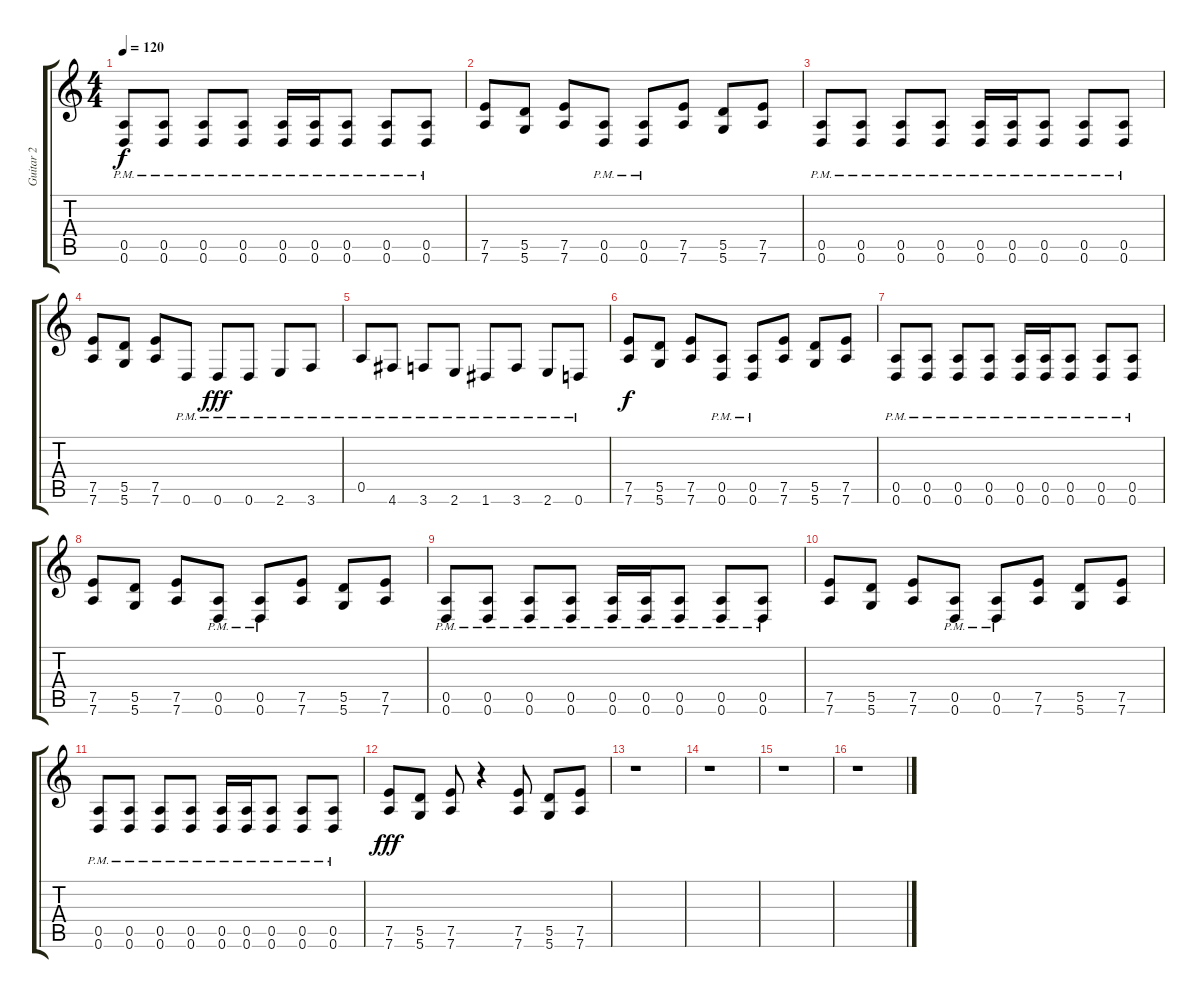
\track ("Guitar 2" "Guitar 2") {instrument distortionguitar}
\staff {score tabs}
\tuning (E4 B3 G3 D3 A2 D2) {hide}
\ts (4 4)
\tempo 120
\clef g2
\ks c
(0.5{pm} 0.6{pm}).8{dy f} (0.5{pm} 0.6{pm}).8 (0.5{pm} 0.6{pm}).8 (0.5{pm} 0.6{pm}).8 (0.5{pm} 0.6{pm}).16 (0.5{pm} 0.6{pm}).16 (0.5{pm} 0.6{pm}).8 (0.5{pm} 0.6{pm}).8 (0.5{pm} 0.6{pm}).8 |
(7.5 7.6).8 (5.5 5.6).8 (7.5 7.6).8 (0.5{pm} 0.6{pm}).8 (0.5{pm} 0.6{pm}).8 (7.5 7.6).8 (5.5 5.6).8 (7.5 7.6).8 |
(0.5{pm} 0.6{pm}).8 (0.5{pm} 0.6{pm}).8 (0.5{pm} 0.6{pm}).8 (0.5{pm} 0.6{pm}).8 (0.5{pm} 0.6{pm}).16 (0.5{pm} 0.6{pm}).16 (0.5{pm} 0.6{pm}).8 (0.5{pm} 0.6{pm}).8 (0.5{pm} 0.6{pm}).8 |
(7.5 7.6).8 (5.5 5.6).8 (7.5 7.6).8 0.6{pm}.8 0.6{pm}.8{dy fff} 0.6{pm}.8 2.6{pm}.8 3.6{pm}.8 |
0.5{pm}.8 4.6{pm}.8 3.6{pm}.8 2.6{pm}.8 1.6{pm}.8 3.6{pm}.8 2.6{pm}.8 0.6{pm}.8 |
(7.5 7.6).8{dy f} (5.5 5.6).8 (7.5 7.6).8 (0.5{pm} 0.6{pm}).8 (0.5{pm} 0.6{pm}).8 (7.5 7.6).8 (5.5 5.6).8 (7.5 7.6).8 |
(0.5{pm} 0.6{pm}).8 (0.5{pm} 0.6{pm}).8 (0.5{pm} 0.6{pm}).8 (0.5{pm} 0.6{pm}).8 (0.5{pm} 0.6{pm}).16 (0.5{pm} 0.6{pm}).16 (0.5{pm} 0.6{pm}).8 (0.5{pm} 0.6{pm}).8 (0.5{pm} 0.6{pm}).8 |
(7.5 7.6).8 (5.5 5.6).8 (7.5 7.6).8 (0.5{pm} 0.6{pm}).8 (0.5{pm} 0.6{pm}).8 (7.5 7.6).8 (5.5 5.6).8 (7.5 7.6).8 |
(0.5{pm} 0.6{pm}).8 (0.5{pm} 0.6{pm}).8 (0.5{pm} 0.6{pm}).8 (0.5{pm} 0.6{pm}).8 (0.5{pm} 0.6{pm}).16 (0.5{pm} 0.6{pm}).16 (0.5{pm} 0.6{pm}).8 (0.5{pm} 0.6{pm}).8 (0.5{pm} 0.6{pm}).8 |
(7.5 7.6).8 (5.5 5.6).8 (7.5 7.6).8 (0.5{pm} 0.6{pm}).8 (0.5{pm} 0.6{pm}).8 (7.5 7.6).8 (5.5 5.6).8 (7.5 7.6).8 |
(0.5{pm} 0.6{pm}).8 (0.5{pm} 0.6{pm}).8 (0.5{pm} 0.6{pm}).8 (0.5{pm} 0.6{pm}).8 (0.5{pm} 0.6{pm}).16 (0.5{pm} 0.6{pm}).16 (0.5{pm} 0.6{pm}).8 (0.5{pm} 0.6{pm}).8 (0.5{pm} 0.6{pm}).8 |
(7.5 7.6).8{dy fff} (5.5 5.6).8 (7.5 7.6).8 r.4 (7.5 7.6).8 (5.5 5.6).8 (7.5 7.6).8 |
r.1 |
r.1{instrument acousticguitarsteel} |
r.1 |
r.1
